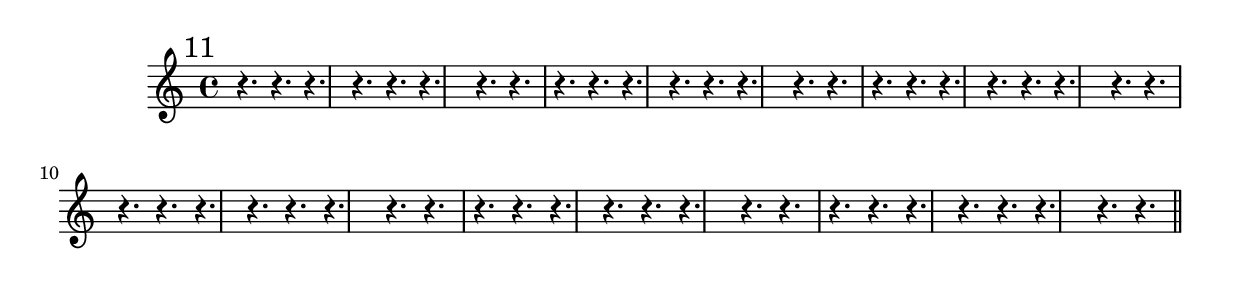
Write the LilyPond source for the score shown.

%%  undicesimo_flauto.ly
%%  Copyright (c) 2011 Benjamin Coudrin <benjamin.coudrin@gmail.com>
%%                All Rights Reserved
%%
%%  Copyleft :
%%  This program is free software. It comes without any warranty, to
%%  the extent permitted by applicable law. You can redistribute it
%%  and/or modify it under the terms of the Do What The Fuck You Want
%%  To Public License, Version 2, as published by Sam Hocevar. See
%%  http://sam.zoy.org/wtfpl/COPYING for more details.

\time 9/8
\relative c'' {
  \mark \markup "11"
  r4. r4. r4.
  r4. r4. r4.
  r4. r4. r4.
  r4. r4. r4.
  r4. r4. r4.
  r4. r4. r4.
  r4. r4. r4.
  r4. r4. r4.
  r4. r4. r4.
  r4. r4. r4.
  r4. r4. r4.
  r4. r4. r4.
  r4. r4. r4.
  r4. r4. r4.
  r4. r4. r4.
  r4. r4. r4.
  
  \bar "||"
}